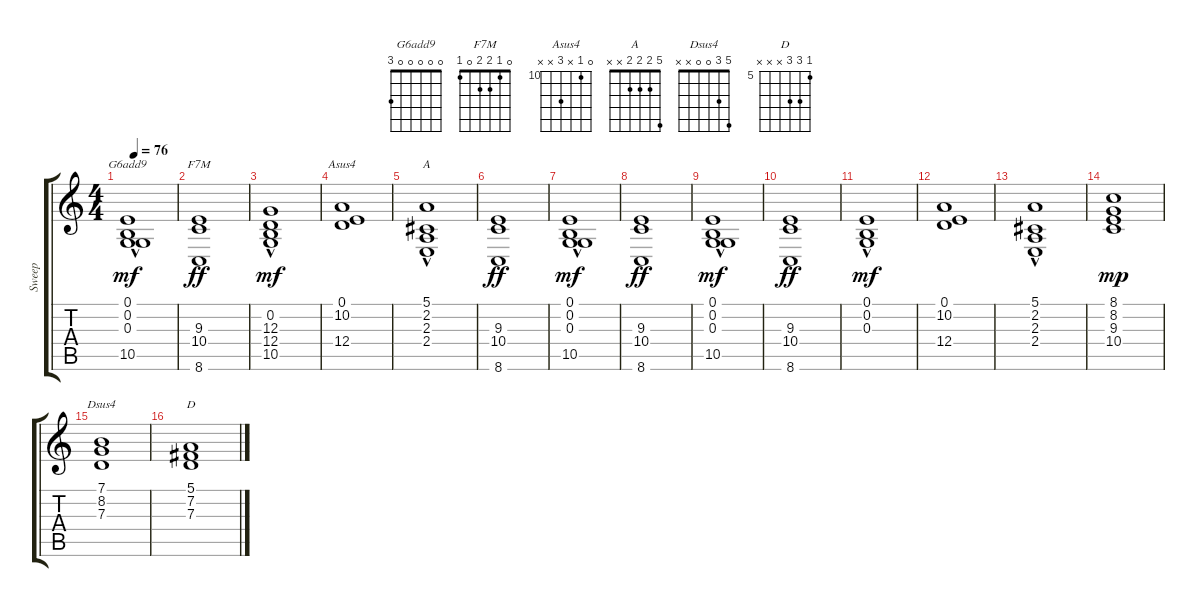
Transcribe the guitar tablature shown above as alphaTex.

\track ("Sweep" "Sweep") {instrument pad8sweep}
\staff {score tabs}
\tuning (E4 B3 G3 D3 A2 E2) {hide}
\chord ("G6add9" 0 0 0 0 0 3)
\chord ("F7M" 0 1 2 2 0 1)
\chord ("Asus4" 0 10 x 12 x x) {firstfret 10}
\chord ("A" 5 2 2 2 x x)
\chord ("Dsus4" 5 3 0 0 x x)
\chord ("D" 5 7 7 x x x) {firstfret 5}
\ts (4 4)
\tempo 76
\clef g2
\ks c
(0.1 0.2 0.3{hac} 10.5).1{ch "G6add9" dy mf} |
(9.3 10.4 8.6).1{ch "F7M" dy ff instrument pad8sweep} |
(0.2{hac} 12.3{hac} 12.4{hac} 10.5{hac}).1{dy mf} |
(0.1 10.2 12.4).1{ch "Asus4" instrument pad8sweep} |
(5.1 2.2{hac} 2.3{hac} 2.4{hac}).1{ch "A"} |
(9.3 10.4 8.6).1{dy ff instrument pad8sweep} |
(0.1 0.2 0.3{hac} 10.5).1{dy mf} |
(9.3 10.4 8.6).1{dy ff instrument pad8sweep} |
(0.1 0.2 0.3{hac} 10.5).1{dy mf} |
(9.3 10.4 8.6).1{dy ff instrument pad8sweep} |
(0.1 0.2 0.3{hac}).1{dy mf} |
(0.1 10.2 12.4).1{instrument pad8sweep} |
(5.1 2.2{hac} 2.3{hac} 2.4{hac}).1 |
(8.1 8.2 9.3 10.4).1{dy mp instrument pad8sweep} |
(7.1 8.2 7.3).1{ch "Dsus4"} |
(5.1 7.2 7.3).1{ch "D" instrument pad8sweep}
